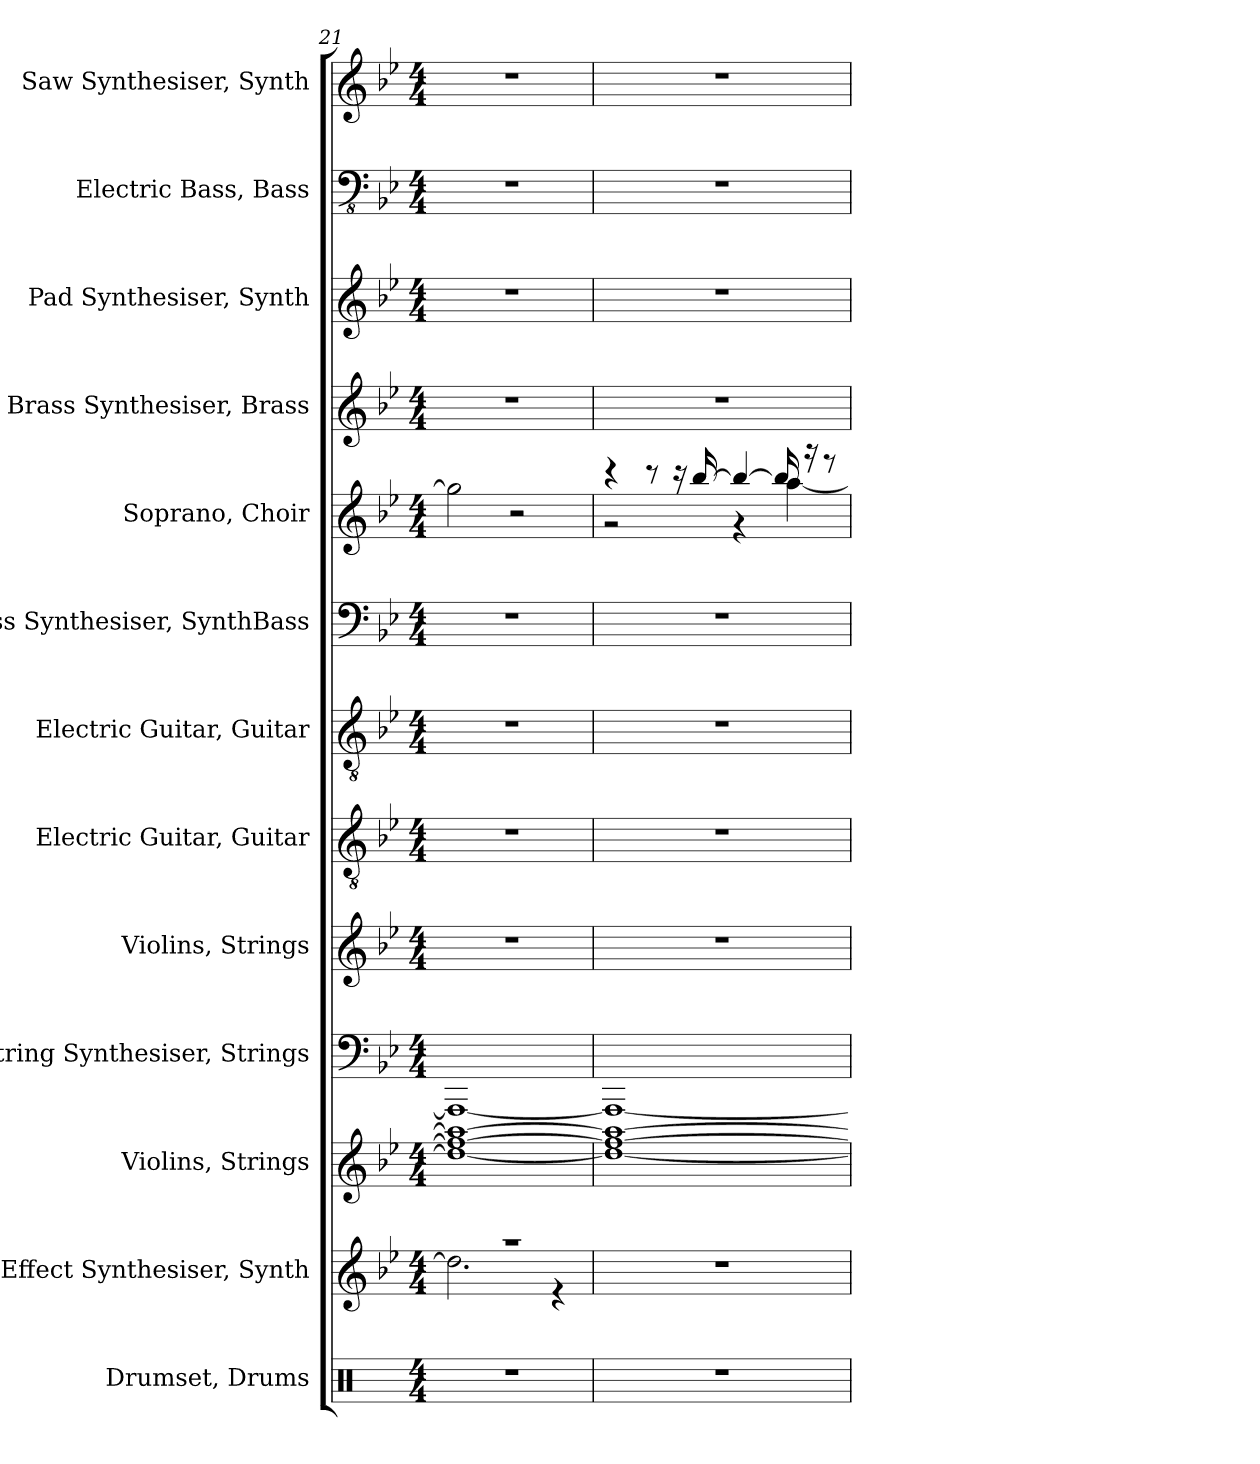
**kern	**kern	**kern	**kern	**kern	**kern	**kern	**kern	**kern	**kern	**kern	**kern	**kern
*part13	*part12	*part11	*part10	*part9	*part8	*part7	*part6	*part5	*part4	*part3	*part2	*part1
*staff13	*staff12	*staff11	*staff10	*staff9	*staff8	*staff7	*staff6	*staff5	*staff4	*staff3	*staff2	*staff1
*I"Drumset, Drums	*I"Effect Synthesiser, Synth	*I"Violins, Strings	*I"String Synthesiser, Strings	*I"Violins, Strings	*I"Electric Guitar, Guitar	*I"Electric Guitar, Guitar	*I"Bass Synthesiser, SynthBass	*I"Soprano, Choir	*I"Brass Synthesiser, Brass	*I"Pad Synthesiser, Synth	*I"Electric Bass, Bass	*I"Saw Synthesiser, Synth
*I'Drs.	*I'Synth.	*I'Vlns.	*I'Synth.	*I'Vlns.	*I'El. Guit.	*I'El. Guit.	*I'Synth.	*I'S.	*I'Synth.	*I'Synth.	*I'El. B.	*I'Synth.
*clefX	*clefG2	*clefG2	*clefF4	*clefG2	*clefGv2	*clefGv2	*clefF4	*clefG2	*clefG2	*clefG2	*clefFv4	*clefG2
*k[]	*k[b-e-]	*k[b-e-]	*k[b-e-]	*k[b-e-]	*k[b-e-]	*k[b-e-]	*k[b-e-]	*k[b-e-]	*k[b-e-]	*k[b-e-]	*k[b-e-]	*k[b-e-]
*M4/4	*M4/4	*M4/4	*M4/4	*M4/4	*M4/4	*M4/4	*M4/4	*M4/4	*M4/4	*M4/4	*M4/4	*M4/4
=21	=21	=21	=21	=21	=21	=21	=21	=21	=21	=21	=21	=21
*	*^	*	*	*	*	*	*	*	*	*	*	*
1r	1r	2.dd\]	1dd_ 1ff_ 1aa-_	1AAA-_	1r	1r	1r	1r	2gg\]	1r	1r	1r	1r
.	.	.	.	.	.	.	.	.	2r	.	.	.	.
.	.	4r	.	.	.	.	.	.	.	.	.	.	.
*	*v	*v	*	*	*	*	*	*	*	*	*	*	*
=22	=22	=22	=22	=22	=22	=22	=22	=22	=22	=22	=22	=22
*	*	*	*	*	*	*	*	*^	*	*	*	*
1r	1r	1dd_ 1ff_ 1aa-_	1AAA-_	1r	1r	1r	1r	4r	2r	1r	1r	1r	1r
.	.	.	.	.	.	.	.	8r	.	.	.	.	.
.	.	.	.	.	.	.	.	16r	.	.	.	.	.
.	.	.	.	.	.	.	.	[16bb-/	.	.	.	.	.
.	.	.	.	.	.	.	.	4bb-/_	4r	.	.	.	.
.	.	.	.	.	.	.	.	16bb-/]	[4aa\	.	.	.	.
.	.	.	.	.	.	.	.	16r	.	.	.	.	.
.	.	.	.	.	.	.	.	8r	.	.	.	.	.
*	*	*	*	*	*	*	*	*v	*v	*	*	*	*
=	=	=	=	=	=	=	=	=	=	=	=	=
*-	*-	*-	*-	*-	*-	*-	*-	*-	*-	*-	*-	*-
